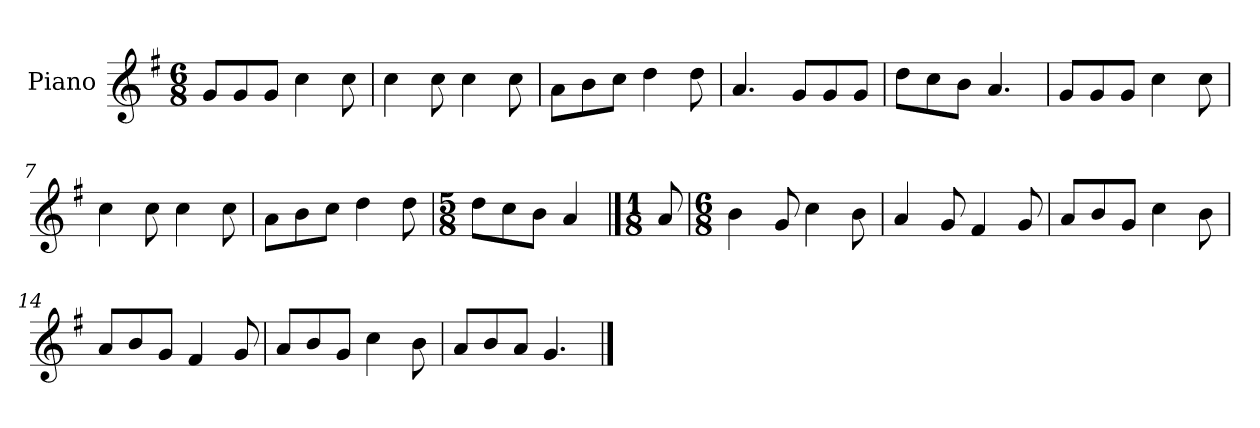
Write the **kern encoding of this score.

**kern
*part1
*staff1
*I"Piano
*I'Pno.
*clefG2
*k[f#]
*M6/8
=1
8g/L
8g/
8g/J
4cc\
8cc\
=2
4cc\
8cc\
4cc\
8cc\
=3
8a\L
8b\
8cc\J
4dd\
8dd\
=4
4.a/
8g/L
8g/
8g/J
=5
8dd\L
8cc\
8b\J
4.a/
=6
8g/L
8g/
8g/J
4cc\
8cc\
=7
4cc\
8cc\
4cc\
8cc\
=8
8a\L
8b\
8cc\J
4dd\
8dd\
!!LO:LB:g=z
=9
*M5/8
8dd\L
8cc\
8b\J
4a/
==10
*M1/8
8a/
=11
*M6/8
4b\
8g/
4cc\
8b\
=12
4a/
8g/
4f#/
8g/
=13
8a/L
8b/
8g/J
4cc\
8b\
=14
8a/L
8b/
8g/J
4f#/
8g/
=15
8a/L
8b/
8g/J
4cc\
8b\
=16
8a/L
8b/
8a/J
4.g/
==
*-
